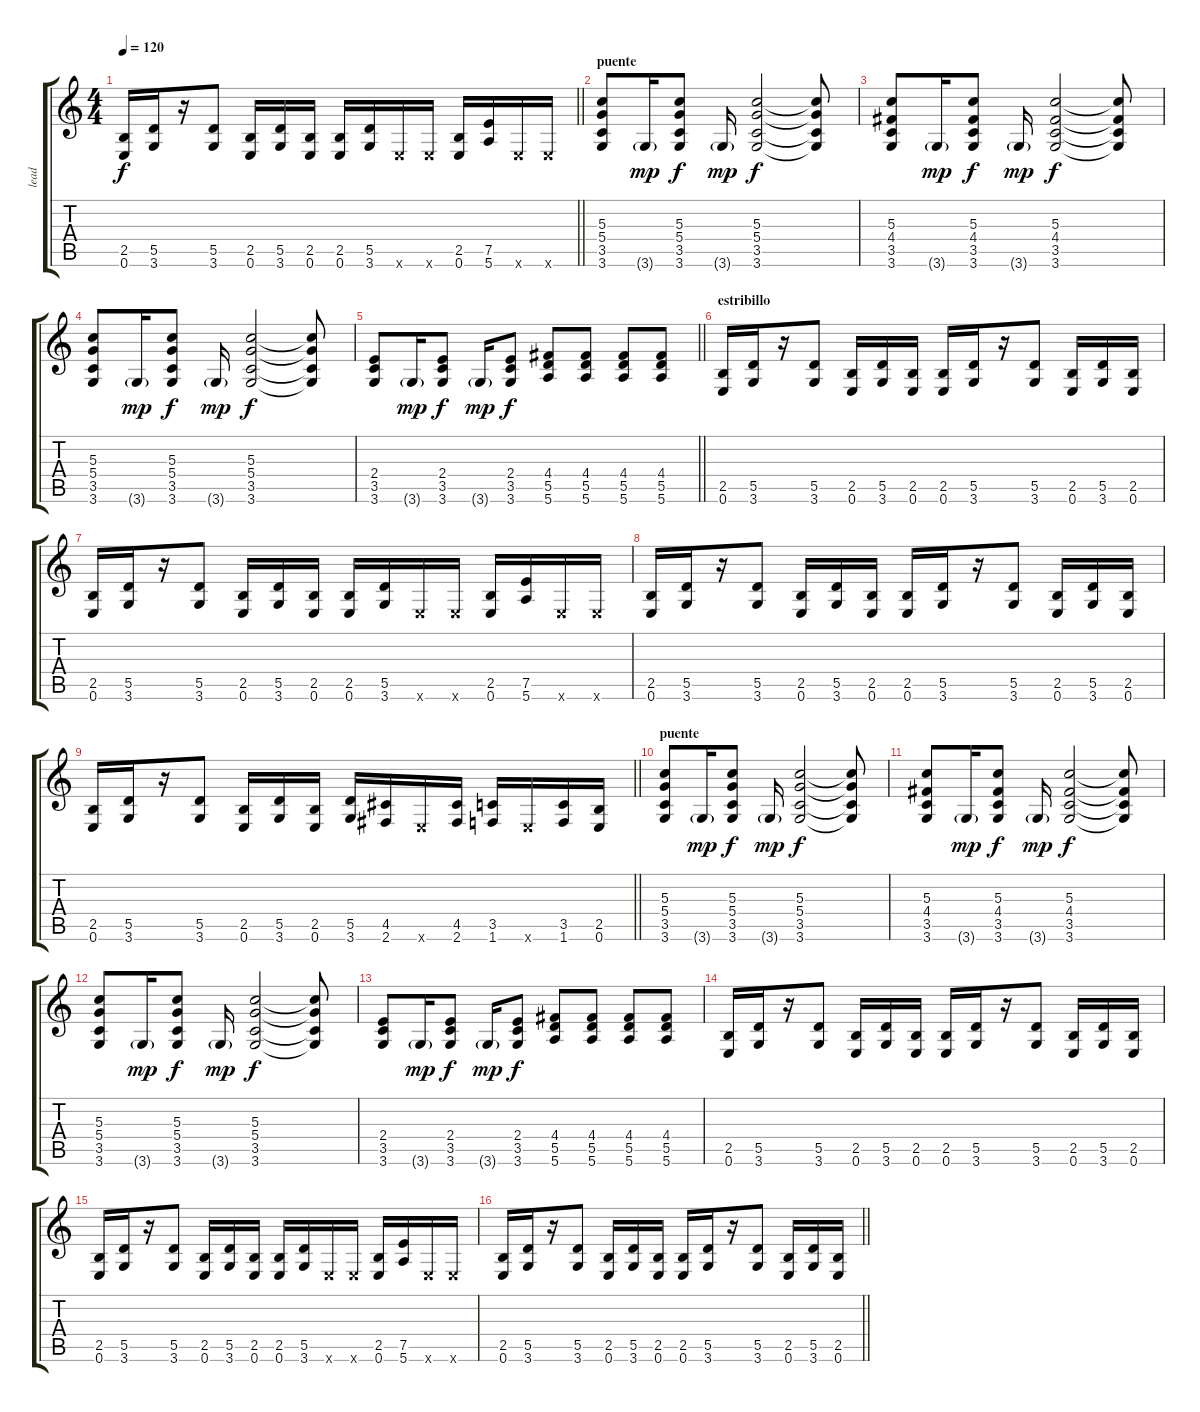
\track ("lead" "lead") {instrument distortionguitar}
\staff {score tabs}
\tuning (E4 B3 G3 D3 A2 E2) {hide}
\ts (4 4)
\tempo 120
\clef g2
\barLineRight lightlight
\ks c
(2.5 0.6).16{dy f} (5.5 3.6).16 r.16 (5.5 3.6).8 (2.5 0.6).16 (5.5 3.6).16 (2.5 0.6).16 (2.5 0.6).16 (5.5 3.6).16 0.6{x}.16 0.6{x}.16 (2.5 0.6).16 (7.5 5.6).16 0.6{x}.16 0.6{x}.16 |
\section ("" "puente")
(5.3 5.4 3.5 3.6).8 3.6{g}.16{dy mp} (5.3 5.4 3.5 3.6).8{dy f} 3.6{g}.16{dy mp} (5.3 5.4 3.5 3.6).2{dy f} (5.3{t} 5.4{t} 3.5{t} 3.6{t}).8 |
(5.3 4.4 3.5 3.6).8 3.6{g}.16{dy mp} (5.3 4.4 3.5 3.6).8{dy f} 3.6{g}.16{dy mp} (5.3 4.4 3.5 3.6).2{dy f} (5.3{t} 4.4{t} 3.5{t} 3.6{t}).8 |
(5.3 5.4 3.5 3.6).8 3.6{g}.16{dy mp} (5.3 5.4 3.5 3.6).8{dy f} 3.6{g}.16{dy mp} (5.3 5.4 3.5 3.6).2{dy f} (5.3{t} 5.4{t} 3.5{t} 3.6{t}).8 |
\barLineRight lightlight
(2.4 3.5 3.6).8 3.6{g}.16{dy mp} (2.4 3.5 3.6).8{dy f} 3.6{g}.16{dy mp} (2.4 3.5 3.6).8{dy f} (4.4 5.5 5.6).8 (4.4 5.5 5.6).8 (4.4 5.5 5.6).8 (4.4 5.5 5.6).8 |
\section ("" "estribillo")
(2.5 0.6).16 (5.5 3.6).16 r.16 (5.5 3.6).8 (2.5 0.6).16 (5.5 3.6).16 (2.5 0.6).16 (2.5 0.6).16 (5.5 3.6).16 r.16 (5.5 3.6).8 (2.5 0.6).16 (5.5 3.6).16 (2.5 0.6).16 |
(2.5 0.6).16 (5.5 3.6).16 r.16 (5.5 3.6).8 (2.5 0.6).16 (5.5 3.6).16 (2.5 0.6).16 (2.5 0.6).16 (5.5 3.6).16 0.6{x}.16 0.6{x}.16 (2.5 0.6).16 (7.5 5.6).16 0.6{x}.16 0.6{x}.16 |
(2.5 0.6).16 (5.5 3.6).16 r.16 (5.5 3.6).8 (2.5 0.6).16 (5.5 3.6).16 (2.5 0.6).16 (2.5 0.6).16 (5.5 3.6).16 r.16 (5.5 3.6).8 (2.5 0.6).16 (5.5 3.6).16 (2.5 0.6).16 |
\barLineRight lightlight
(2.5 0.6).16 (5.5 3.6).16 r.16 (5.5 3.6).8 (2.5 0.6).16 (5.5 3.6).16 (2.5 0.6).16 (5.5 3.6).16 (4.5 2.6).16 0.6{x}.16 (4.5 2.6).16 (3.5 1.6).16 0.6{x}.16 (3.5 1.6).16 (2.5 0.6).16 |
\section ("" "puente")
(5.3 5.4 3.5 3.6).8 3.6{g}.16{dy mp} (5.3 5.4 3.5 3.6).8{dy f} 3.6{g}.16{dy mp} (5.3 5.4 3.5 3.6).2{dy f} (5.3{t} 5.4{t} 3.5{t} 3.6{t}).8 |
(5.3 4.4 3.5 3.6).8 3.6{g}.16{dy mp} (5.3 4.4 3.5 3.6).8{dy f} 3.6{g}.16{dy mp} (5.3 4.4 3.5 3.6).2{dy f} (5.3{t} 4.4{t} 3.5{t} 3.6{t}).8 |
(5.3 5.4 3.5 3.6).8 3.6{g}.16{dy mp} (5.3 5.4 3.5 3.6).8{dy f} 3.6{g}.16{dy mp} (5.3 5.4 3.5 3.6).2{dy f} (5.3{t} 5.4{t} 3.5{t} 3.6{t}).8 |
(2.4 3.5 3.6).8 3.6{g}.16{dy mp} (2.4 3.5 3.6).8{dy f} 3.6{g}.16{dy mp} (2.4 3.5 3.6).8{dy f} (4.4 5.5 5.6).8 (4.4 5.5 5.6).8 (4.4 5.5 5.6).8 (4.4 5.5 5.6).8 |
(2.5 0.6).16 (5.5 3.6).16 r.16 (5.5 3.6).8 (2.5 0.6).16 (5.5 3.6).16 (2.5 0.6).16 (2.5 0.6).16 (5.5 3.6).16 r.16 (5.5 3.6).8 (2.5 0.6).16 (5.5 3.6).16 (2.5 0.6).16 |
(2.5 0.6).16 (5.5 3.6).16 r.16 (5.5 3.6).8 (2.5 0.6).16 (5.5 3.6).16 (2.5 0.6).16 (2.5 0.6).16 (5.5 3.6).16 0.6{x}.16 0.6{x}.16 (2.5 0.6).16 (7.5 5.6).16 0.6{x}.16 0.6{x}.16 |
\barLineRight lightlight
(2.5 0.6).16 (5.5 3.6).16 r.16 (5.5 3.6).8 (2.5 0.6).16 (5.5 3.6).16 (2.5 0.6).16 (2.5 0.6).16 (5.5 3.6).16 r.16 (5.5 3.6).8 (2.5 0.6).16 (5.5 3.6).16 (2.5 0.6).16
